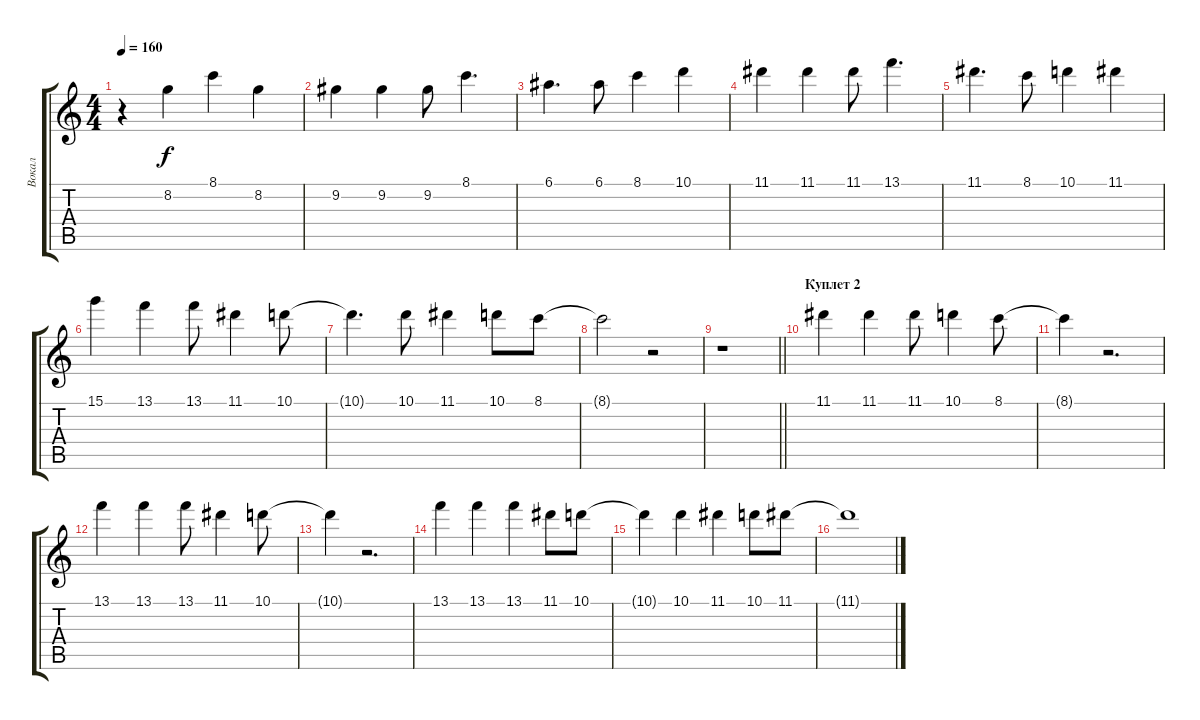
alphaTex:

\track ("Вокал" "Вокал") {instrument overdrivenguitar}
\staff {score tabs}
\tuning (E4 B3 G3 D3 A2 E2) {hide}
\ts (4 4)
\tempo 160
\clef g2
\ks c
r.4{dy f} 8.2.4 8.1.4 8.2.4 |
9.2.4 9.2.4 9.2.8 8.1.4{d} |
6.1.4{d} 6.1.8 8.1.4 10.1.4 |
11.1.4 11.1.4 11.1.8 13.1.4{d} |
11.1.4{d} 8.1.8 10.1.4 11.1.4 |
15.1.4 13.1.4 13.1.8 11.1.4 10.1.8 |
10.1{t}.4{d} 10.1.8 11.1.4 10.1.8 8.1.8 |
8.1{t}.2 r.2 |
\barLineRight lightlight
r.1 |
\section ("" "Куплет 2")
11.1.4 11.1.4 11.1.8 10.1.4 8.1.8 |
8.1{t}.4 r.2{d} |
13.1.4 13.1.4 13.1.8 11.1.4 10.1.8 |
10.1{t}.4 r.2{d} |
13.1.4 13.1.4 13.1.4 11.1.8 10.1.8 |
10.1{t}.4 10.1.4 11.1.4 10.1.8 11.1.8 |
11.1{t}.1
